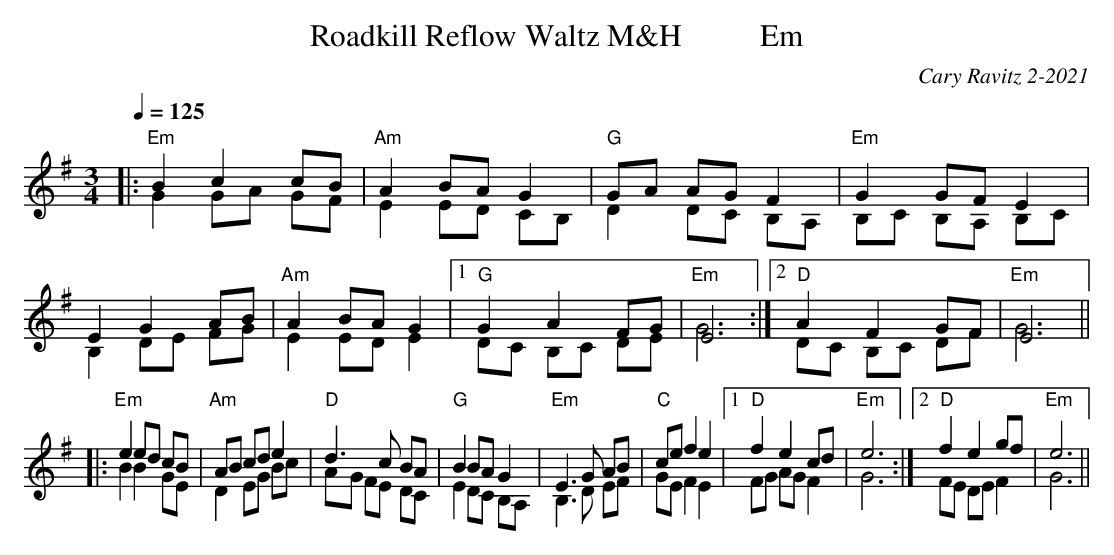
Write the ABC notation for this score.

X:1
T: Roadkill Reflow Waltz M&H          Em
C: Cary Ravitz 2-2021
M: 3/4
L: 1/8
Q: 1/4=125
K: Em
|: "Em"B2 c2cB & G2 GA GF | "Am"A2 BA G2 & E2 ED CB, | "G" GA AG F2 & D2DC B,A, | "Em"G2 GF E2 & B,C B,A, B,C | E2 G2 AB & B,2 DE FG | "Am"A2 BA G2 & E2 ED E2 | [1 "G"G2 A2FG & DC B,C DE | "Em"E6 & G6 :| [2 "D"A2 F2GF & DC B,C DF | "Em"E6 & G6 ||
|: "Em"  e2 ed cB& B2 B2 GE | "Am" AB cd e2 & D2 EG Bc | "D"d3 c BA &AG FE DC | "G"B2 BA G2 & E2 DC B,A, | "Em"E3 G AB & B,3 D EF | "C"ce f2e2 & GE F2 E2 | [1 "D"f2e2 cd & FG AG F2| "Em"e6 & G6 :| [2 "D"f2e2 gf & FE DE F2 | "Em"e6 &G6 ||
